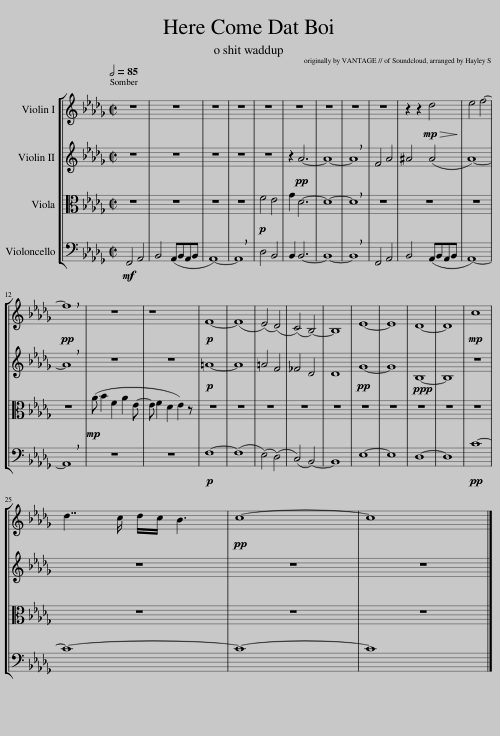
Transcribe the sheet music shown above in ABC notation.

X:1
%%score [ 1 2 3 4 ]
L:1/8
Q:1/2=85
M:2/2
I:linebreak $
K:Db
V:1 treble
V:2 treble
V:3 alto
V:4 bass
V:1
 z8 | z8 | z8 | z8 | z8 | %5
 z8 | z8 | z8 | z8 | z2 z2!mp!!>(! d4!>)! | %10
 e4 f4- |$!pp! !breath!f8 | z8 | z8 |!p! F8- | %15
 (F8 | (E4) (D4) | (C4) B,4-) | B,8 | E8- | %20
 E8 | D8- | D8 |!mp! c8 |$ d7/2 c/ d/c/ B3 | %25
!pp! c8- | c8 |] %27
V:2
 z8 | z8 | z8 | z8 | z8 | %5
 z2!pp! A6- | A8- | !breath!A8 | F4 A4 | ^A4 (A4 | %10
 A8-) |$ !breath!A8 | z8 | z8 |!p! =A8- | %15
 A8 | =A4 F4 | _F4 D4 | D8 |!pp! G8- | %20
 G8 |!ppp! B,8- | B,8 | z8 |$ z8 | %25
 z8 | z8 |] %27
V:3
 z8 | z8 | z8 | z8 |!p! F4 E4 | %5
 G2 D6- | D8- | !breath!D8 | z8 | z8 | %10
 z8 |$ z8 |!mp! (A B2 F2 A2 E- | E F2 D2 E2) z | z8 | %15
 z8 | z8 | z8 | z8 | z8 | %20
 z8 | z8 | z8 | z8 |$ z8 | %25
 z8 | z8 |] %27
V:4
!mf! F,,4 A,,4 | B,,4 (A,,B,,A,,B,, | A,,8-) | !breath!A,,8 | D,4 B,,4 | %5
 B,,2 B,,6- | B,,8- | !breath!B,,8 | F,,4 A,,4 | B,,4 (A,,B,,A,,B,, | %10
 A,,8-) |$ !breath!A,,8 | z8 | z8 |!p! F,8- | %15
 (F,8 | (E,4) (D,4) | (C,4) B,,4-) | B,,8 | E,8- | %20
 E,8 | D,8- | D,8 |!pp! C8- |$ C8- | %25
 C8- | C8 |] %27
